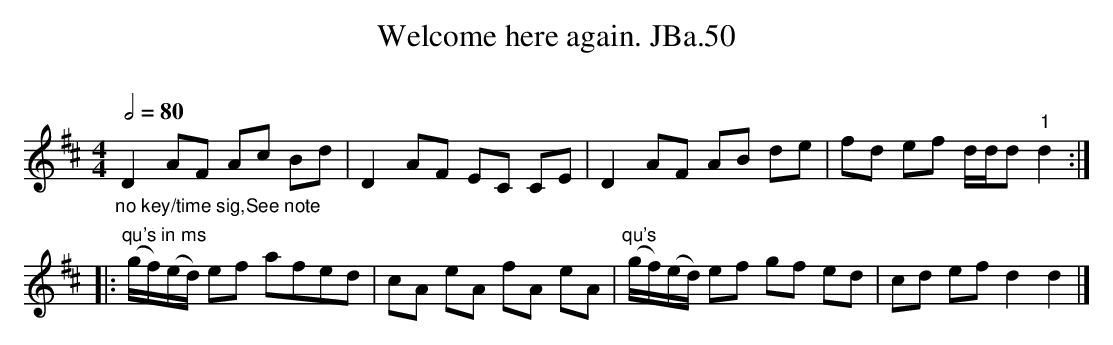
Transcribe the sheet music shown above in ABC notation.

X:1
T:Welcome here again. JBa.50
M:4/4
L:1/8
Q:1/2=80
O:
K:D major
"_no key/time sig,See note"
D2 AF Ac Bd|D2 AF EC CE|\
D2 AF AB de|fd ef d/d/d "1"d2:|
|:"qu's in ms"(g/f/)(e/d/) ef afed|cA eA fA eA|\
"qu's"(g/f/)(e/d/) ef gf ed|cd ef d2d2|]
